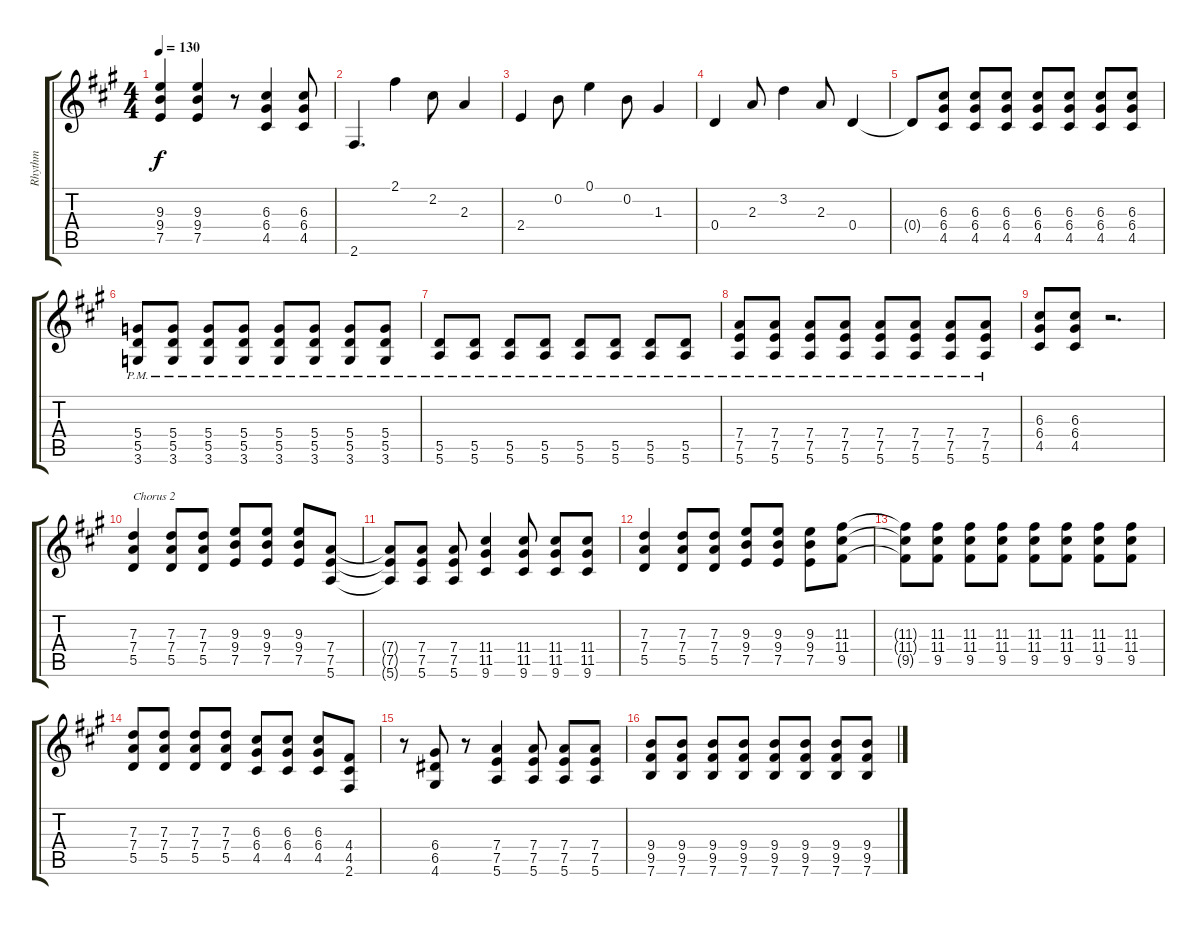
\track ("Rhythm" "Rhythm") {instrument distortionguitar}
\staff {score tabs}
\tuning (E4 B3 G3 D3 A2 E2) {hide}
\ts (4 4)
\tempo 130
\clef g2
\ks a
(9.3 9.4 7.5).4{dy f} (9.3 9.4 7.5).4 r.8 (6.3 6.4 4.5).4 (6.3 6.4 4.5).8 |
2.6.4{d} 2.1.4 2.2.8 2.3.4 |
2.4.4 0.2.8 0.1.4 0.2.8 1.3.4 |
0.4.4 2.3.8 3.2.4 2.3.8 0.4.4 |
0.4{t}.8 (6.3 6.4 4.5).8 (6.3 6.4 4.5).8 (6.3 6.4 4.5).8 (6.3 6.4 4.5).8 (6.3 6.4 4.5).8 (6.3 6.4 4.5).8 (6.3 6.4 4.5).8 |
(5.4{pm} 5.5{pm} 3.6{pm}).8 (5.4{pm} 5.5{pm} 3.6{pm}).8 (5.4{pm} 5.5{pm} 3.6{pm}).8 (5.4{pm} 5.5{pm} 3.6{pm}).8 (5.4{pm} 5.5{pm} 3.6{pm}).8 (5.4{pm} 5.5{pm} 3.6{pm}).8 (5.4{pm} 5.5{pm} 3.6{pm}).8 (5.4{pm} 5.5{pm} 3.6{pm}).8 |
(5.5{pm} 5.6{pm}).8 (5.5{pm} 5.6{pm}).8 (5.5{pm} 5.6{pm}).8 (5.5{pm} 5.6{pm}).8 (5.5{pm} 5.6{pm}).8 (5.5{pm} 5.6{pm}).8 (5.5{pm} 5.6{pm}).8 (5.5{pm} 5.6{pm}).8 |
(7.4{pm} 7.5{pm} 5.6{pm}).8 (7.4{pm} 7.5{pm} 5.6{pm}).8 (7.4{pm} 7.5{pm} 5.6{pm}).8 (7.4{pm} 7.5{pm} 5.6{pm}).8 (7.4{pm} 7.5{pm} 5.6{pm}).8 (7.4{pm} 7.5{pm} 5.6{pm}).8 (7.4{pm} 7.5{pm} 5.6{pm}).8 (7.4{pm} 7.5{pm} 5.6{pm}).8 |
(6.3 6.4 4.5).8 (6.3 6.4 4.5).8 r.2{d} |
(7.3 7.4 5.5).4{txt "Chorus 2"} (7.3 7.4 5.5).8 (7.3 7.4 5.5).8 (9.3 9.4 7.5).8 (9.3 9.4 7.5).8 (9.3 9.4 7.5).8 (7.4 7.5 5.6).8 |
(7.4{t} 7.5{t} 5.6{t}).8 (7.4 7.5 5.6).8 (7.4 7.5 5.6).8 (11.4 11.5 9.6).4 (11.4 11.5 9.6).8 (11.4 11.5 9.6).8 (11.4 11.5 9.6).8 |
(7.3 7.4 5.5).4 (7.3 7.4 5.5).8 (7.3 7.4 5.5).8 (9.3 9.4 7.5).8 (9.3 9.4 7.5).8 (9.3 9.4 7.5).8 (11.3 11.4 9.5).8 |
(11.3{t} 11.4{t} 9.5{t}).8 (11.3 11.4 9.5).8 (11.3 11.4 9.5).8 (11.3 11.4 9.5).8 (11.3 11.4 9.5).8 (11.3 11.4 9.5).8 (11.3 11.4 9.5).8 (11.3 11.4 9.5).8 |
(7.3 7.4 5.5).8 (7.3 7.4 5.5).8 (7.3 7.4 5.5).8 (7.3 7.4 5.5).8 (6.3 6.4 4.5).8 (6.3 6.4 4.5).8 (6.3 6.4 4.5).8 (4.4 4.5 2.6).8 |
r.8 (6.4 6.5 4.6).8 r.8 (7.4 7.5 5.6).4 (7.4 7.5 5.6).8 (7.4 7.5 5.6).8 (7.4 7.5 5.6).8 |
(9.4 9.5 7.6).8 (9.4 9.5 7.6).8 (9.4 9.5 7.6).8 (9.4 9.5 7.6).8 (9.4 9.5 7.6).8 (9.4 9.5 7.6).8 (9.4 9.5 7.6).8 (9.4 9.5 7.6).8
